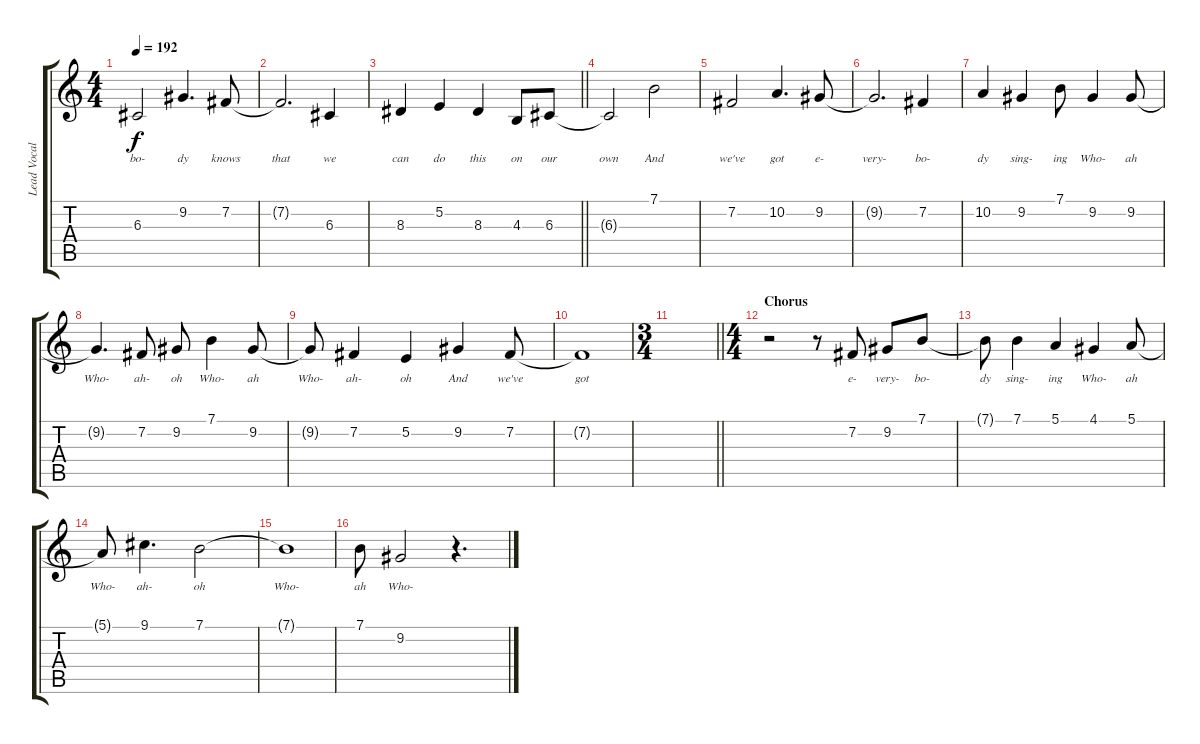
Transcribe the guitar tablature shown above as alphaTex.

\track ("Lead Vocal" "Lead Vocal") {instrument violin}
\staff {score tabs}
\tuning (E4 B3 G3 D3 A2 E2) {hide}
\ts (4 4)
\tempo 192
\clef g2
\ks c
6.3.2{lyrics (0 "bo-") lyrics (1 "") lyrics (2 "") lyrics (3 "") lyrics (4 "") dy f} 9.2.4{d lyrics (0 "dy") lyrics (1 "") lyrics (2 "") lyrics (3 "") lyrics (4 "")} 7.2.8{lyrics (0 "knows") lyrics (1 "") lyrics (2 "") lyrics (3 "") lyrics (4 "")} |
7.2{t}.2{d lyrics (0 "that") lyrics (1 "") lyrics (2 "") lyrics (3 "") lyrics (4 "")} 6.3.4{lyrics (0 "we") lyrics (1 "") lyrics (2 "") lyrics (3 "") lyrics (4 "")} |
\barLineRight lightlight
8.3.4{lyrics (0 "can") lyrics (1 "") lyrics (2 "") lyrics (3 "") lyrics (4 "")} 5.2.4{lyrics (0 "do") lyrics (1 "") lyrics (2 "") lyrics (3 "") lyrics (4 "")} 8.3.4{lyrics (0 "this") lyrics (1 "") lyrics (2 "") lyrics (3 "") lyrics (4 "")} 4.3.8{lyrics (0 "on") lyrics (1 "") lyrics (2 "") lyrics (3 "") lyrics (4 "")} 6.3.8{lyrics (0 "our") lyrics (1 "") lyrics (2 "") lyrics (3 "") lyrics (4 "")} |
6.3{t}.2{lyrics (0 "own") lyrics (1 "") lyrics (2 "") lyrics (3 "") lyrics (4 "")} 7.1.2{lyrics (0 "And") lyrics (1 "") lyrics (2 "") lyrics (3 "") lyrics (4 "")} |
7.2.2{lyrics (0 "we've") lyrics (1 "") lyrics (2 "") lyrics (3 "") lyrics (4 "")} 10.2.4{d lyrics (0 "got") lyrics (1 "") lyrics (2 "") lyrics (3 "") lyrics (4 "")} 9.2.8{lyrics (0 "e-") lyrics (1 "") lyrics (2 "") lyrics (3 "") lyrics (4 "")} |
9.2{t}.2{d lyrics (0 "very-") lyrics (1 "") lyrics (2 "") lyrics (3 "") lyrics (4 "")} 7.2.4{lyrics (0 "bo-") lyrics (1 "") lyrics (2 "") lyrics (3 "") lyrics (4 "")} |
10.2.4{lyrics (0 "dy") lyrics (1 "") lyrics (2 "") lyrics (3 "") lyrics (4 "")} 9.2.4{lyrics (0 "sing-") lyrics (1 "") lyrics (2 "") lyrics (3 "") lyrics (4 "")} 7.1.8{lyrics (0 "ing") lyrics (1 "") lyrics (2 "") lyrics (3 "") lyrics (4 "")} 9.2.4{lyrics (0 "Who-") lyrics (1 "") lyrics (2 "") lyrics (3 "") lyrics (4 "")} 9.2.8{lyrics (0 "ah") lyrics (1 "") lyrics (2 "") lyrics (3 "") lyrics (4 "")} |
9.2{t}.4{d lyrics (0 "Who-") lyrics (1 "") lyrics (2 "") lyrics (3 "") lyrics (4 "")} 7.2.8{lyrics (0 "ah-") lyrics (1 "") lyrics (2 "") lyrics (3 "") lyrics (4 "")} 9.2.8{lyrics (0 "oh") lyrics (1 "") lyrics (2 "") lyrics (3 "") lyrics (4 "")} 7.1.4{lyrics (0 "Who-") lyrics (1 "") lyrics (2 "") lyrics (3 "") lyrics (4 "")} 9.2.8{lyrics (0 "ah") lyrics (1 "") lyrics (2 "") lyrics (3 "") lyrics (4 "")} |
9.2{t}.8{lyrics (0 "Who-") lyrics (1 "") lyrics (2 "") lyrics (3 "") lyrics (4 "")} 7.2.4{lyrics (0 "ah-") lyrics (1 "") lyrics (2 "") lyrics (3 "") lyrics (4 "")} 5.2.4{lyrics (0 "oh") lyrics (1 "") lyrics (2 "") lyrics (3 "") lyrics (4 "")} 9.2.4{lyrics (0 "And") lyrics (1 "") lyrics (2 "") lyrics (3 "") lyrics (4 "")} 7.2.8{lyrics (0 "we've") lyrics (1 "") lyrics (2 "") lyrics (3 "") lyrics (4 "")} |
7.2{t}.1{lyrics (0 "got") lyrics (1 "") lyrics (2 "") lyrics (3 "") lyrics (4 "")} |
\ts (3 4)
\barLineRight lightlight
|
\ts (4 4)
\section ("" "Chorus")
r.2 r.8 7.2.8{lyrics (0 "e-") lyrics (1 "") lyrics (2 "") lyrics (3 "") lyrics (4 "")} 9.2.8{lyrics (0 "very-") lyrics (1 "") lyrics (2 "") lyrics (3 "") lyrics (4 "")} 7.1.8{lyrics (0 "bo-") lyrics (1 "") lyrics (2 "") lyrics (3 "") lyrics (4 "")} |
7.1{t}.8{lyrics (0 "dy") lyrics (1 "") lyrics (2 "") lyrics (3 "") lyrics (4 "")} 7.1.4{lyrics (0 "sing-") lyrics (1 "") lyrics (2 "") lyrics (3 "") lyrics (4 "")} 5.1.4{lyrics (0 "ing") lyrics (1 "") lyrics (2 "") lyrics (3 "") lyrics (4 "")} 4.1.4{lyrics (0 "Who-") lyrics (1 "") lyrics (2 "") lyrics (3 "") lyrics (4 "")} 5.1.8{lyrics (0 "ah") lyrics (1 "") lyrics (2 "") lyrics (3 "") lyrics (4 "")} |
5.1{t}.8{lyrics (0 "Who-") lyrics (1 "") lyrics (2 "") lyrics (3 "") lyrics (4 "")} 9.1.4{d lyrics (0 "ah-") lyrics (1 "") lyrics (2 "") lyrics (3 "") lyrics (4 "")} 7.1.2{lyrics (0 "oh") lyrics (1 "") lyrics (2 "") lyrics (3 "") lyrics (4 "")} |
7.1{t}.1{lyrics (0 "Who-") lyrics (1 "") lyrics (2 "") lyrics (3 "") lyrics (4 "")} |
7.1.8{lyrics (0 "ah") lyrics (1 "") lyrics (2 "") lyrics (3 "") lyrics (4 "")} 9.2.2{lyrics (0 "Who-") lyrics (1 "") lyrics (2 "") lyrics (3 "") lyrics (4 "")} r.4{d}
